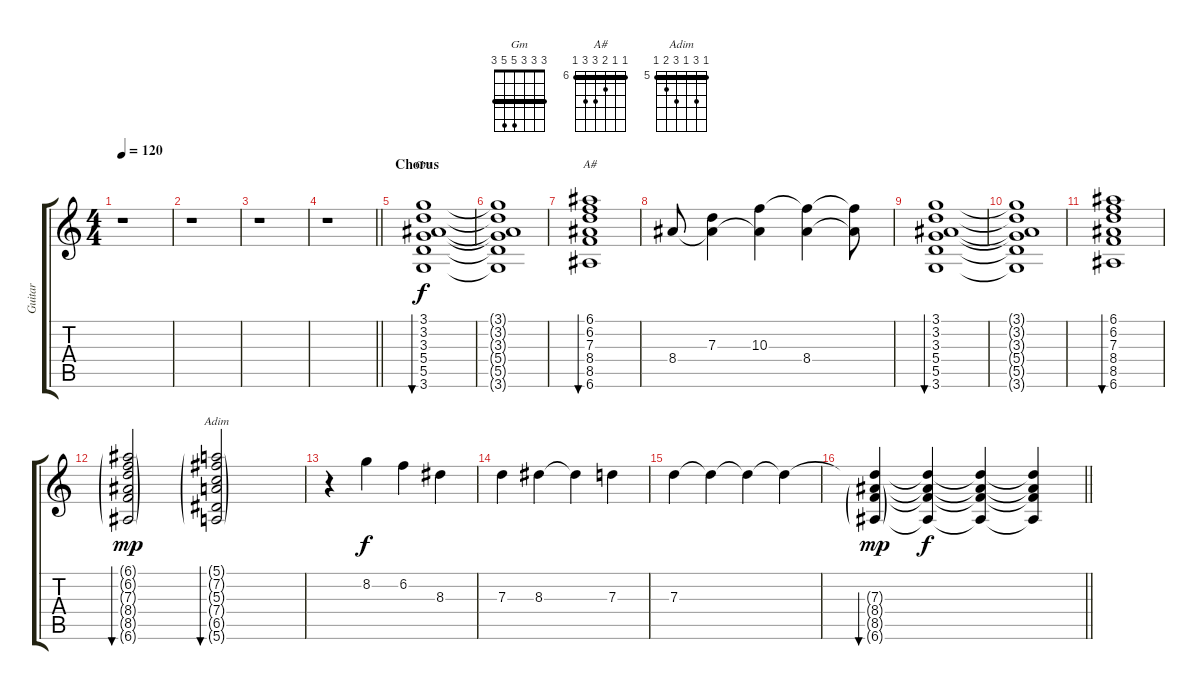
\track ("Guitar" "Guitar") {instrument electricguitarjazz}
\staff {score tabs}
\tuning (E4 B3 G3 D3 A2 E2) {hide}
\chord ("Gm" 3 3 3 5 5 3) {barre 3}
\chord ("A#" 6 6 7 8 8 6) {firstfret 6 barre 6}
\chord ("Adim" 5 7 5 7 6 5) {firstfret 5 barre 5}
\ts (4 4)
\tempo 120
\clef g2
\ks c
r.1{dy f} |
r.1 |
r.1 |
\barLineRight lightlight
r.1 |
\section ("" "Chorus")
(3.1 3.2 3.3 5.4 5.5 3.6).1{bu 120 ch "Gm" instrument electricguitarclean} |
(3.1{t} 3.2{t} 3.3{t} 5.4{t} 5.5{t} 3.6{t}).1 |
(6.1 6.2 7.3 8.4 8.5 6.6).1{bu 120 ch "A#"} |
8.4.8 (7.3 8.4{t}).4 (10.3 8.4{t}).4 (10.3{t} 8.4).4 (10.3{t} 8.4{t}).8 |
(3.1 3.2 3.3 5.4 5.5 3.6).1{bu 120 instrument acousticguitarsteel} |
(3.1{t} 3.2{t} 3.3{t} 5.4{t} 5.5{t} 3.6{t}).1 |
(6.1 6.2 7.3 8.4 8.5 6.6).1{bu 120} |
(6.1{g} 6.2{g} 7.3{g} 8.4{g} 8.5{g} 6.6{g}).2{bu 120 dy mp} (5.1{g} 7.2{g} 5.3{g} 7.4{g} 6.5{g} 5.6{g}).2{bu 120 ch "Adim"} |
r.4{instrument electricguitarjazz} 8.2.4{dy f} 6.2.4 8.3.4 |
7.3.4 8.3.4 8.3{t}.4 7.3.4 |
7.3.4 7.3{t}.4 7.3{t}.4 7.3{t}.4 |
\barLineRight lightlight
(7.3{t} 8.4{g} 8.5{g} 6.6{g}).4{bu 30 dy mp} (7.3{t} 8.4{t} 8.5{t} 6.6{t}).4{dy f} (7.3{t} 8.4{t} 8.5{t} 6.6{t}).4 (7.3{t} 8.4{t} 8.5{t} 6.6{t}).4
